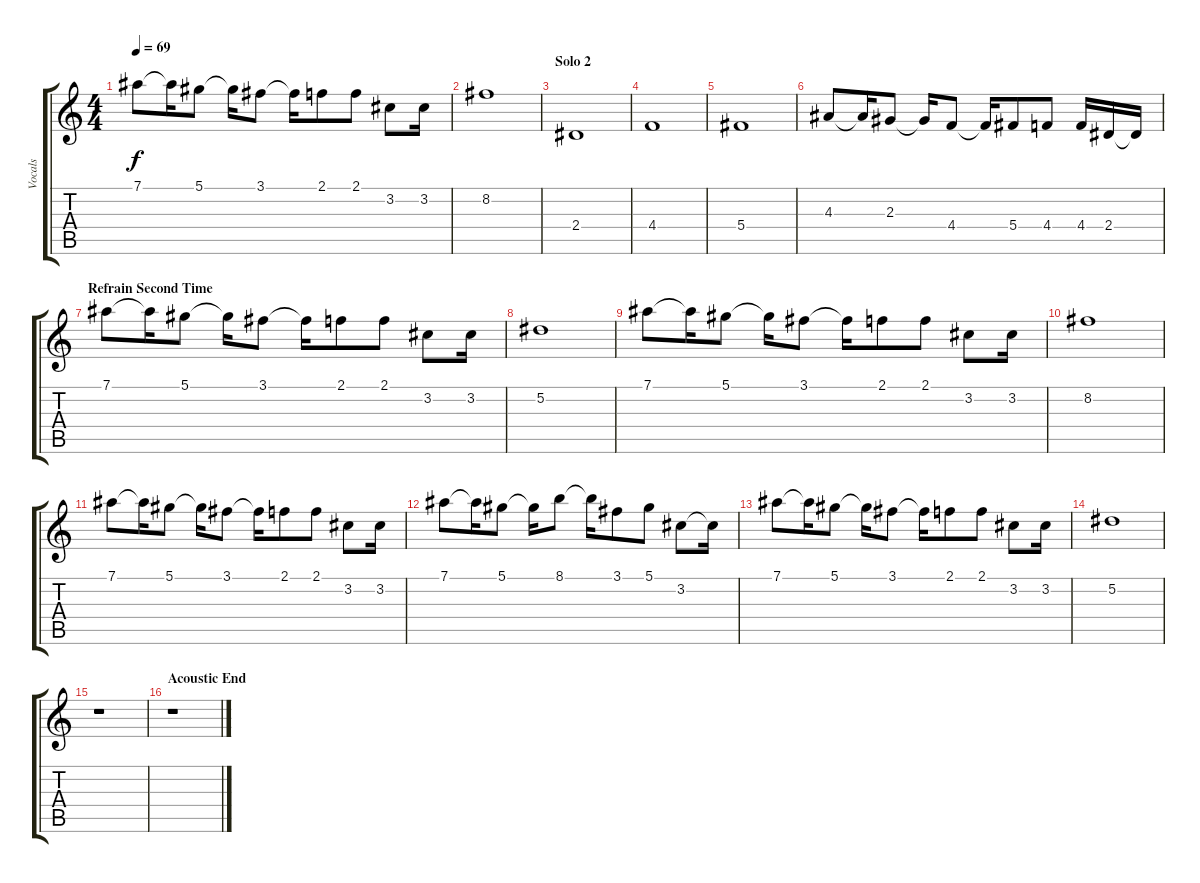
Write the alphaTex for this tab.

\track ("Vocals" "Vocals") {instrument overdrivenguitar}
\staff {score tabs}
\tuning (Eb4 Bb3 Gb3 Db3 Ab2 Eb2) {hide}
\ts (4 4)
\tempo 69
\clef g2
\ks c
7.1.8{dy f} 7.1{t}.16 5.1.8 5.1{t}.16 3.1.8 3.1{t}.16 2.1.8 2.1.8 3.2.8 3.2.16 |
8.2.1 |
\section ("" "Solo 2")
2.4.1 |
4.4.1 |
5.4.1 |
4.3.8 4.3{t}.16 2.3.8 2.3{t}.16 4.4.8 4.4{t}.16 5.4.8 4.4.8 4.4.16 2.4.16 2.4{t}.16 |
\section ("" "Refrain Second Time")
7.1.8 7.1{t}.16 5.1.8 5.1{t}.16 3.1.8 3.1{t}.16 2.1.8 2.1.8 3.2.8 3.2.16 |
5.2.1 |
7.1.8 7.1{t}.16 5.1.8 5.1{t}.16 3.1.8 3.1{t}.16 2.1.8 2.1.8 3.2.8 3.2.16 |
8.2.1 |
7.1.8 7.1{t}.16 5.1.8 5.1{t}.16 3.1.8 3.1{t}.16 2.1.8 2.1.8 3.2.8 3.2.16 |
7.1.8 7.1{t}.16 5.1.8 5.1{t}.16 8.1.8 8.1{t}.16 3.1.8 5.1.8 3.2.8 3.2{t}.16 |
7.1.8 7.1{t}.16 5.1.8 5.1{t}.16 3.1.8 3.1{t}.16 2.1.8 2.1.8 3.2.8 3.2.16 |
5.2.1 |
r.1 |
\section ("" "Acoustic End")
r.1
